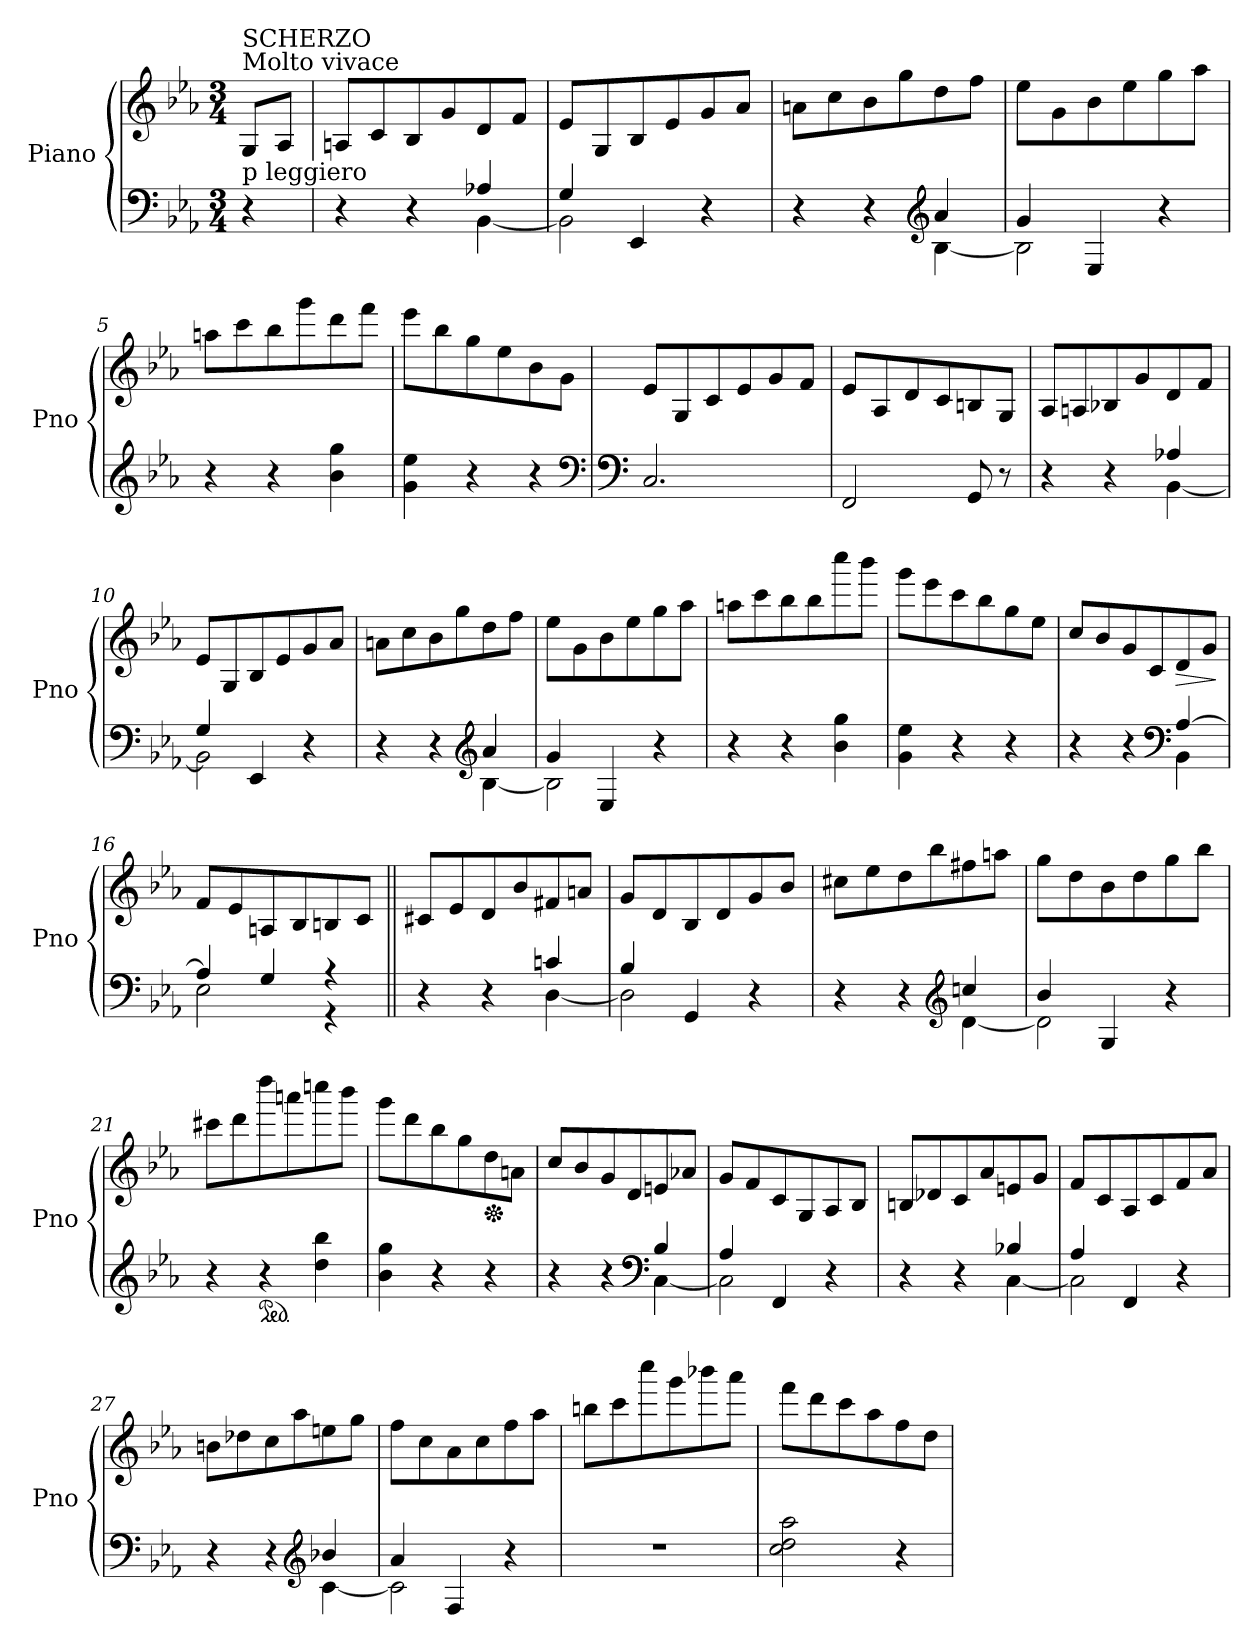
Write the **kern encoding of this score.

**kern	**kern	**dynam
*part1	*part1	*part1
*staff2	*staff1	*staff1/2
*I"Piano	*	*
*I'Pno	*	*
*clefF4	*clefG2	*
*k[b-e-a-]	*k[b-e-a-]	*
*E-:	*E-:	*
*M3/4	*M3/4	*
=	=	=
!	!LO:TX:a:t=SCHERZO\nMolto vivace	!
!	!LO:TX:b:t=p leggiero	!
4r	8G/L	.
.	8A-/J	.
=1	=1	=1
*^	*	*
4r	2ryy	8An/L	.
.	.	8c/	.
4r	.	8B-/	.
.	.	8g/	.
4A-X/	[4BB-\	8d/	.
.	.	8f/J	.
=2	=2	=2	=2
4G/	2BB-\]	8e-/L	.
.	.	8G/	.
4EE-/	.	8B-/	.
.	.	8e-/	.
4r	4ryy	8g/	.
.	.	8a-/J	.
=3	=3	=3	=3
4r	2ryy	8an\L	.
.	.	8cc\	.
4r	.	8b-\	.
.	.	8gg\	.
*clefG2	*	*	*
4a-/	[4B-\	8dd\	.
.	.	8ff\J	.
=4	=4	=4	=4
4g/	2B-\]	8ee-\L	.
.	.	8g\	.
4E-/	.	8b-\	.
.	.	8ee-\	.
4r	4ryy	8gg\	.
.	.	8aa-\J	.
*v	*v	*	*
=5	=5	=5
4r	8aan\L	.
.	8ccc\	.
4r	8bb-\	.
.	8ggg\	.
4b-\ 4gg\	8ddd\	.
.	8fff\J	.
=6	=6	=6
4g\ 4ee-\	8eee-\L	.
.	8bb-\	.
4r	8gg\	.
.	8ee-\	.
4r	8b-\	.
.	8g\J	.
*clefF4	*	*
!!LO:LB:g=z
=7	=7	=7
*clefF4	*	*
2.C/	8e-/L	.
.	8G/	.
.	8c/	.
.	8e-/	.
.	8g/	.
.	8f/J	.
=8	=8	=8
2FF/	8e-/L	.
.	8A-/	.
.	8d/	.
.	8c/	.
8GG/	8Bn/	.
8r	8G/J	.
=9	=9	=9
*^	*	*
4r	2ryy	8A-/L	.
.	.	8An/	.
4r	.	8B-X/	.
.	.	8g/	.
4A-X/	[4BB-\	8d/	.
.	.	8f/J	.
=10	=10	=10	=10
4G/	2BB-\]	8e-/L	.
.	.	8G/	.
4EE-/	.	8B-/	.
.	.	8e-/	.
4r	4ryy	8g/	.
.	.	8a-/J	.
=11	=11	=11	=11
4r	2ryy	8an\L	.
.	.	8cc\	.
4r	.	8b-\	.
.	.	8gg\	.
*clefG2	*	*	*
4a-/	[4B-\	8dd\	.
.	.	8ff\J	.
=12	=12	=12	=12
4g/	2B-\]	8ee-\L	.
.	.	8g\	.
4E-/	.	8b-\	.
.	.	8ee-\	.
4r	4ryy	8gg\	.
.	.	8aa-\J	.
*v	*v	*	*
=13	=13	=13
4r	8aan\L	.
.	8ccc\	.
4r	8bb-\	.
.	8bb-\	.
4b-\ 4gg\	8cccc\	.
.	8bbb-\J	.
!!LO:LB:g=z
=14	=14	=14
4g\ 4ee-\	8ggg\L	.
.	8eee-\	.
4r	8ccc\	.
.	8bb-\	.
4r	8gg\	.
.	8ee-\J	.
=15	=15	=15
*^	*	*
4r	2ryy	8cc/L	.
.	.	8b-/	.
4r	.	8g/	.
.	.	8c/	.
*clefF4	*	*	*
!	!	!	!LO:HP:b
[4A-/	4BB-\	8d/	>
.	.	8g/J	.
*v	*v	*	*
.	.	]
=16	=16	=16
*^	*	*
4A-/]	2E-\	8f/L	.
.	.	8e-/	.
4G/	.	8An/	.
.	.	8B-/	.
4r	4r	8Bn/	.
.	.	8c/J	.
=17||	=17||	=17||	=17||
4r	2ryy	8c#X/L	.
.	.	8e-/	.
4r	.	8d/	.
.	.	8b-/	.
4cn/	[4D\	8f#X/	.
.	.	8an/J	.
=18	=18	=18	=18
4B-/	2D\]	8g/L	.
.	.	8d/	.
4GG/	.	8B-/	.
.	.	8d/	.
4r	4ryy	8g/	.
.	.	8b-/J	.
=19	=19	=19	=19
4r	2ryy	8cc#X\L	.
.	.	8ee-\	.
4r	.	8dd\	.
.	.	8bb-\	.
*clefG2	*	*	*
4ccn/	[4d\	8ff#X\	.
.	.	8aan\J	.
=20	=20	=20	=20
4b-/	2d\]	8gg\L	.
.	.	8dd\	.
4G/	.	8b-\	.
.	.	8dd\	.
4r	4ryy	8gg\	.
.	.	8bb-\J	.
*v	*v	*	*
!!LO:LB:g=z
=21	=21	=21
4r	8ccc#X\L	.
.	8ddd\	.
*ped	*	*
4r	8dddd\	.
.	8aaan\	.
4dd\ 4bb-\	8ccccn\	.
.	8bbb-\J	.
=22	=22	=22
4b-\ 4gg\	8ggg\L	.
.	8ddd\	.
4r	8bb-\	.
.	8gg\	.
*	*Xped	*
4r	8dd\	.
.	8an\J	.
=23	=23	=23
*^	*	*
4r	2ryy	8cc/L	.
.	.	8b-/	.
4r	.	8g/	.
.	.	8d/	.
*clefF4	*	*	*
4B-/	[4C\	8en/	.
.	.	8a-X/J	.
=24	=24	=24	=24
4A-/	2C\]	8g/L	.
.	.	8f/	.
4FF/	.	8c/	.
.	.	8G/	.
4r	4ryy	8A-/	.
.	.	8B-/J	.
=25	=25	=25	=25
4r	2ryy	8Bn/L	.
.	.	8d-X/	.
4r	.	8c/	.
.	.	8a-/	.
4B-X/	[4C\	8en/	.
.	.	8g/J	.
=26	=26	=26	=26
4A-/	2C\]	8f/L	.
.	.	8c/	.
4FF/	.	8A-/	.
.	.	8c/	.
4r	4ryy	8f/	.
.	.	8a-/J	.
=27	=27	=27	=27
4r	2ryy	8bn\L	.
.	.	8dd-X\	.
4r	.	8cc\	.
.	.	8aa-\	.
*clefG2	*	*	*
4b-X/	[4c\	8een\	.
.	.	8gg\J	.
!!LO:LB:g=z
=28	=28	=28	=28
4a-/	2c\]	8ff\L	.
.	.	8cc\	.
4F/	.	8a-\	.
.	.	8cc\	.
4r	4ryy	8ff\	.
.	.	8aa-\J	.
*v	*v	*	*
=29	=29	=29
2.r	8bbn\L	.
.	8ccc\	.
.	8cccc\	.
.	8ggg\	.
.	8bbb-X\	.
.	8aaa-\J	.
=30	=30	=30
2cc\ 2dd\ 2aa-\	8fff\L	.
.	8ddd\	.
.	8ccc\	.
.	8aa-\	.
4r	8ff\	.
.	8dd\J	.
=	=	=
*-	*-	*-
